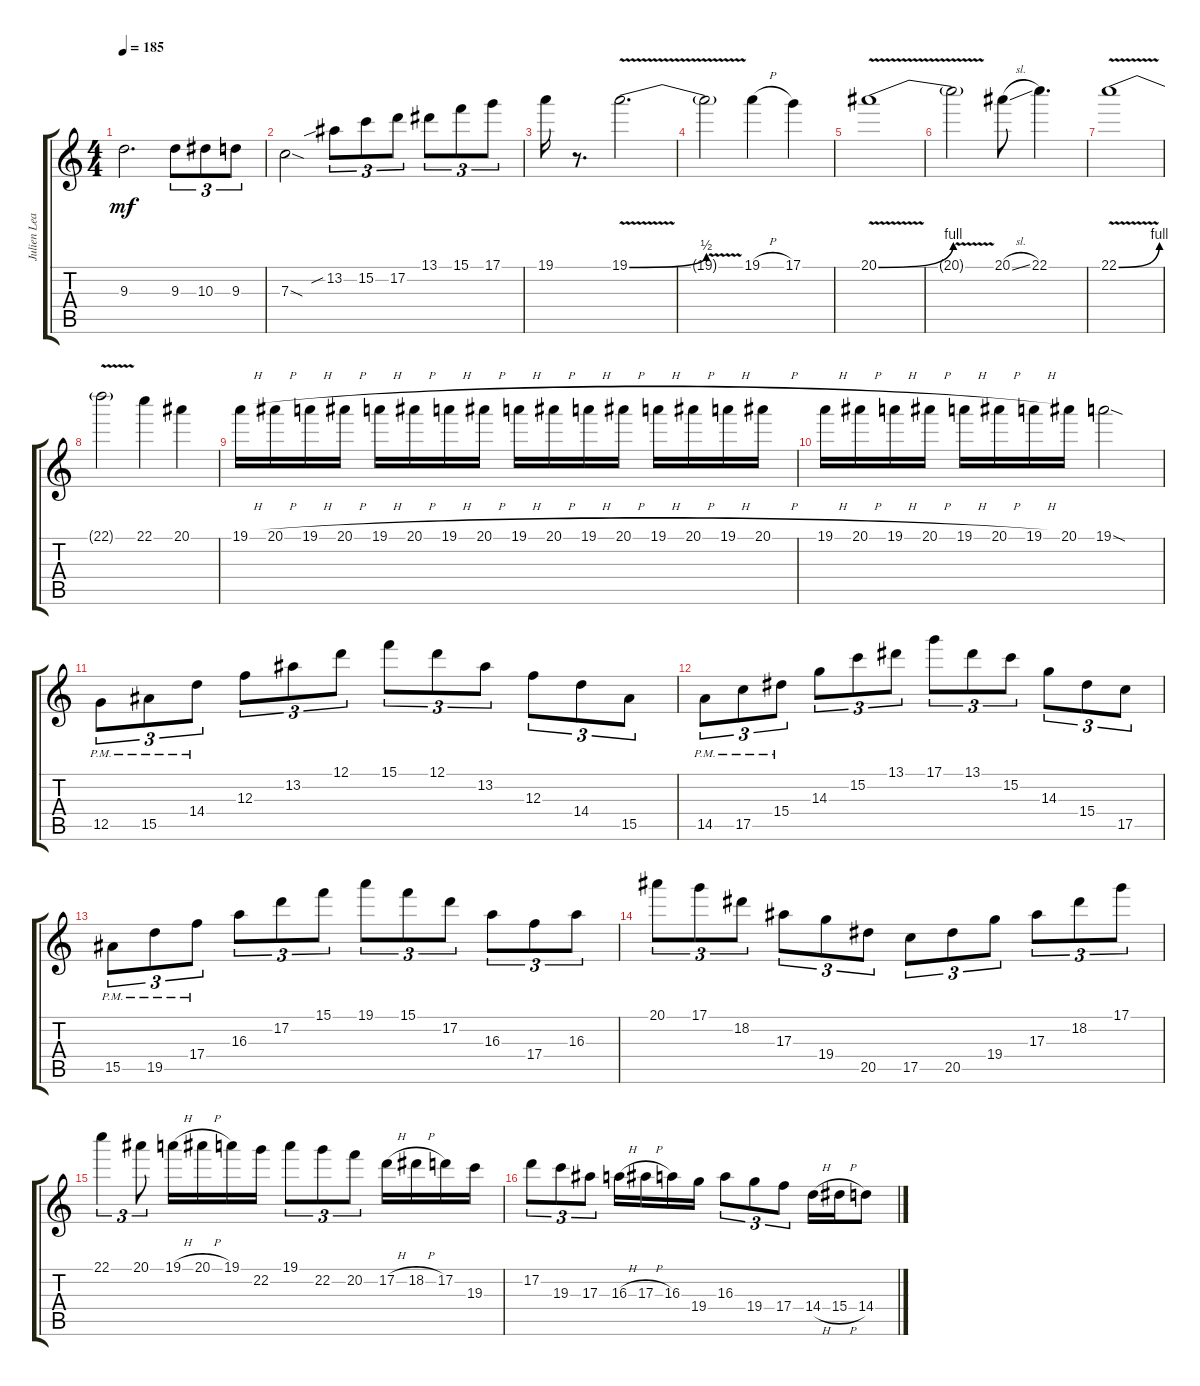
\track ("Julien Lead" "Julien Lea") {instrument distortionguitar}
\staff {score tabs}
\tuning (D4 A3 F3 C3 G2 C2) {hide}
\ts (4 4)
\tempo 185
\clef g2
\ks c
9.3.2{d dy mf} 9.3.8{tu (3 2)} 10.3.8{tu (3 2)} 9.3.8{tu (3 2)} |
7.3{sod}.2 13.2{sib}.8{tu (3 2)} 15.2.8{tu (3 2)} 17.2.8{tu (3 2)} 13.1.8{tu (3 2)} 15.1.8{tu (3 2)} 17.1.8{tu (3 2)} |
19.1.16 r.8{d} 19.1{be (bend 0 0 60 2) v}.2{d} |
19.1{v t}.2 19.1{h}.4 17.1.4 |
20.1{be (bend 0 0 60 4) v}.1 |
20.1{v t}.2 20.1{sl}.8 22.1.4{d} |
22.1{be (bend 0 0 60 4) v}.1 |
22.1{v t}.2 22.1.4 20.1.4 |
19.1{h}.16 20.1{h}.16 19.1{h}.16 20.1{h}.16 19.1{h}.16 20.1{h}.16 19.1{h}.16 20.1{h}.16 19.1{h}.16 20.1{h}.16 19.1{h}.16 20.1{h}.16 19.1{h}.16 20.1{h}.16 19.1{h}.16 20.1{h}.16 |
19.1{h}.16 20.1{h}.16 19.1{h}.16 20.1{h}.16 19.1{h}.16 20.1{h}.16 19.1{h}.16 20.1.16 19.1{sod}.2 |
12.5{pm}.8{tu (3 2)} 15.5{pm}.8{tu (3 2)} 14.4{pm}.8{tu (3 2)} 12.3.8{tu (3 2)} 13.2.8{tu (3 2)} 12.1.8{tu (3 2)} 15.1.8{tu (3 2)} 12.1.8{tu (3 2)} 13.2.8{tu (3 2)} 12.3.8{tu (3 2)} 14.4.8{tu (3 2)} 15.5.8{tu (3 2)} |
14.5{pm}.8{tu (3 2)} 17.5{pm}.8{tu (3 2)} 15.4{pm}.8{tu (3 2)} 14.3.8{tu (3 2)} 15.2.8{tu (3 2)} 13.1.8{tu (3 2)} 17.1.8{tu (3 2)} 13.1.8{tu (3 2)} 15.2.8{tu (3 2)} 14.3.8{tu (3 2)} 15.4.8{tu (3 2)} 17.5.8{tu (3 2)} |
15.5{pm}.8{tu (3 2)} 19.5{pm}.8{tu (3 2)} 17.4{pm}.8{tu (3 2)} 16.3.8{tu (3 2)} 17.2.8{tu (3 2)} 15.1.8{tu (3 2)} 19.1.8{tu (3 2)} 15.1.8{tu (3 2)} 17.2.8{tu (3 2)} 16.3.8{tu (3 2)} 17.4.8{tu (3 2)} 16.3.8{tu (3 2)} |
20.1.8{tu (3 2)} 17.1.8{tu (3 2)} 18.2.8{tu (3 2)} 17.3.8{tu (3 2)} 19.4.8{tu (3 2)} 20.5.8{tu (3 2)} 17.5.8{tu (3 2)} 20.5.8{tu (3 2)} 19.4.8{tu (3 2)} 17.3.8{tu (3 2)} 18.2.8{tu (3 2)} 17.1.8{tu (3 2)} |
22.1.4{tu (3 2)} 20.1.8{tu (3 2)} 19.1{h}.16 20.1{h}.16 19.1.16 22.2.16 19.1.8{tu (3 2)} 22.2.8{tu (3 2)} 20.2.8{tu (3 2)} 17.2{h}.16 18.2{h}.16 17.2.16 19.3.16 |
17.2.8{tu (3 2)} 19.3.8{tu (3 2)} 17.3.8{tu (3 2)} 16.3{h}.16 17.3{h}.16 16.3.16 19.4.16 16.3.8{tu (3 2)} 19.4.8{tu (3 2)} 17.4.8{tu (3 2)} 14.4{h}.16 15.4{h}.16 14.4.8
